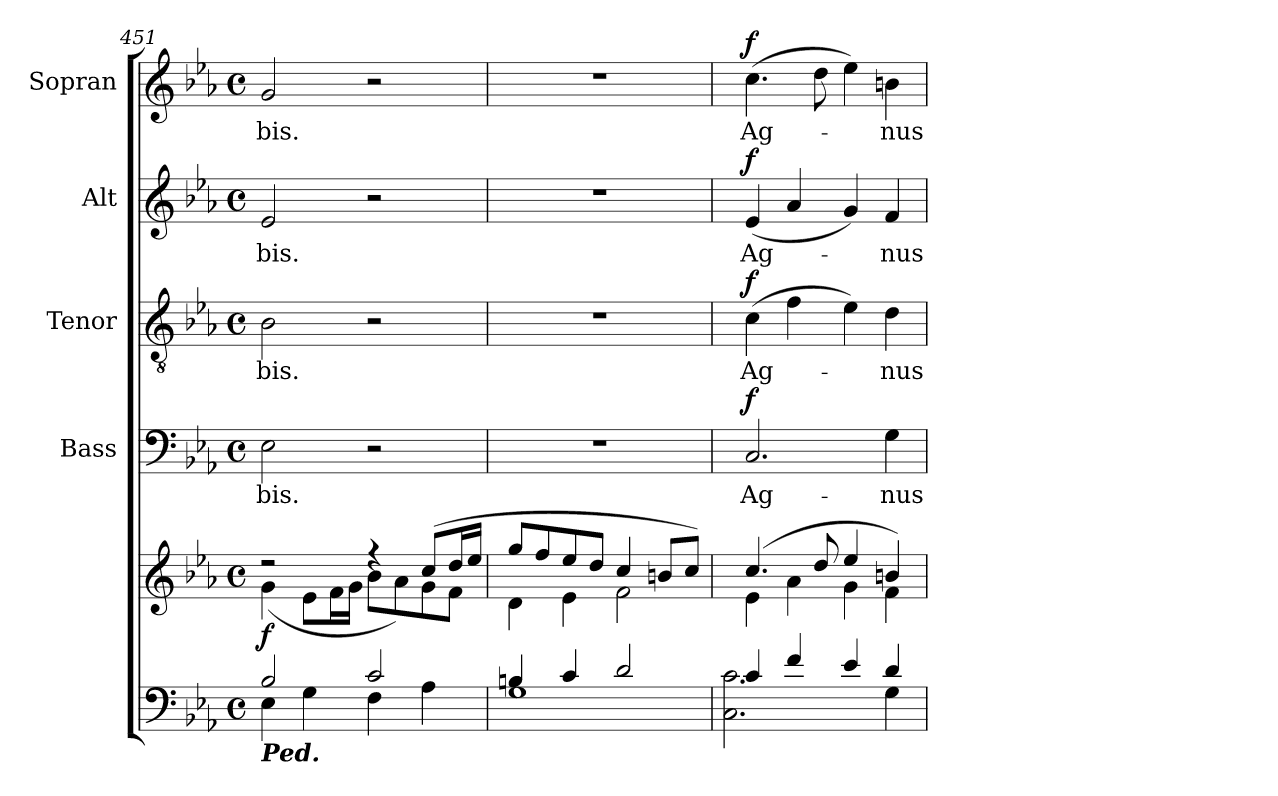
**kern	**kern	**dynam	**kern	**text	**dynam	**kern	**text	**dynam	**kern	**text	**dynam	**kern	**text	**dynam
*part5	*part5	*part5	*part4	*part4	*part4	*part3	*part3	*part3	*part2	*part2	*part2	*part1	*part1	*part1
*staff6	*staff5	*staff5/6	*staff4	*staff4	*staff4	*staff3	*staff3	*staff3	*staff2	*staff2	*staff2	*staff1	*staff1	*staff1
*	*	*	*I"Bass	*	*	*I"Tenor	*	*	*I"Alt	*	*	*I"Sopran	*	*
*	*	*	*I'B.	*	*	*I'T.	*	*	*I'A.	*	*	*I'S.	*	*
*clefF4	*clefG2	*	*clefF4	*	*	*clefGv2	*	*	*clefG2	*	*	*clefG2	*	*
*k[b-e-a-]	*k[b-e-a-]	*	*k[b-e-a-]	*	*	*k[b-e-a-]	*	*	*k[b-e-a-]	*	*	*k[b-e-a-]	*	*
*E-:	*E-:	*	*E-:	*	*	*E-:	*	*	*E-:	*	*	*E-:	*	*
*M4/4	*M4/4	*	*M4/4	*	*	*M4/4	*	*	*M4/4	*	*	*M4/4	*	*
*met(c)	*met(c)	*	*met(c)	*	*	*met(c)	*	*	*met(c)	*	*	*met(c)	*	*
=451	=451	=451	=451	=451	=451	=451	=451	=451	=451	=451	=451	=451	=451	=451
*^	*^	*	*	*	*	*	*	*	*	*	*	*	*	*
!LO:TX:b:Bi:t=Ped.	!	!	!	!	!	!	!	!	!	!	!	!	!	!	!	!
!	!	!	!	!LO:DY:b	!	!LO:LY:b	!	!	!LO:LY:b	!	!	!LO:LY:b	!	!	!LO:LY:b	!
2B-/	4E-\	2rdd	(<4g\	f	2E-\	-bis.	.	2B-\	-bis.	.	2e-/	-bis.	.	2g/	-bis.	.
.	4G\	.	8e-\L	.	.	.	.	.	.	.	.	.	.	.	.	.
.	.	.	16f\L	.	.	.	.	.	.	.	.	.	.	.	.	.
.	.	.	16g\JJ	.	.	.	.	.	.	.	.	.	.	.	.	.
2c/	4F\	4rff	8b-\L	.	2r	.	.	2r	.	.	2r	.	.	2r	.	.
.	.	.	8a-\)	.	.	.	.	.	.	.	.	.	.	.	.	.
.	4A-\	(>8cc/L	8g\	.	.	.	.	.	.	.	.	.	.	.	.	.
.	.	16dd/L	8f\J	.	.	.	.	.	.	.	.	.	.	.	.	.
.	.	16ee-/JJ	.	.	.	.	.	.	.	.	.	.	.	.	.	.
=452	=452	=452	=452	=452	=452	=452	=452	=452	=452	=452	=452	=452	=452	=452	=452	=452
4Bn/	1G	8gg/L	4d\	.	1r	.	.	1r	.	.	1r	.	.	1r	.	.
.	.	8ff/	.	.	.	.	.	.	.	.	.	.	.	.	.	.
4c/	.	8ee-/	4e-\	.	.	.	.	.	.	.	.	.	.	.	.	.
.	.	8dd/J	.	.	.	.	.	.	.	.	.	.	.	.	.	.
2d/	.	4cc/	2f\	.	.	.	.	.	.	.	.	.	.	.	.	.
.	.	8bn/L	.	.	.	.	.	.	.	.	.	.	.	.	.	.
.	.	8cc/J)	.	.	.	.	.	.	.	.	.	.	.	.	.	.
=453	=453	=453	=453	=453	=453	=453	=453	=453	=453	=453	=453	=453	=453	=453	=453	=453
!	!	!	!	!	!	!LO:LY:b	!LO:DY:a	!	!LO:LY:b	!LO:DY:a	!	!LO:LY:b	!LO:DY:a	!	!LO:LY:b	!LO:DY:a
4c/	2.C\ 2.c\	(4.cc/	4e-\	.	2.C/	Ag-	f	(>4c\	Ag-	f	(<4e-/	Ag-	f	(>4.cc\	Ag-	f
4f/	.	.	4a-\	.	.	.	.	4f\	.	.	4a-/	.	.	.	.	.
.	.	8dd/	.	.	.	.	.	.	.	.	.	.	.	8dd\	.	.
4e-/	.	4ee-/	4g\	.	.	.	.	4e-\)	.	.	4g/)	.	.	4ee-\)	.	.
!	!	!	!	!	!	!LO:LY:b	!	!	!LO:LY:b	!	!	!LO:LY:b	!	!	!LO:LY:b	!
4d/	4G\	4bn/)	4f\	.	4G\	-nus	.	4d\	-nus	.	4f/	-nus	.	4bn\	-nus	.
*v	*v	*	*	*	*	*	*	*	*	*	*	*	*	*	*	*
*	*v	*v	*	*	*	*	*	*	*	*	*	*	*	*	*
=	=	=	=	=	=	=	=	=	=	=	=	=	=	=
*-	*-	*-	*-	*-	*-	*-	*-	*-	*-	*-	*-	*-	*-	*-
